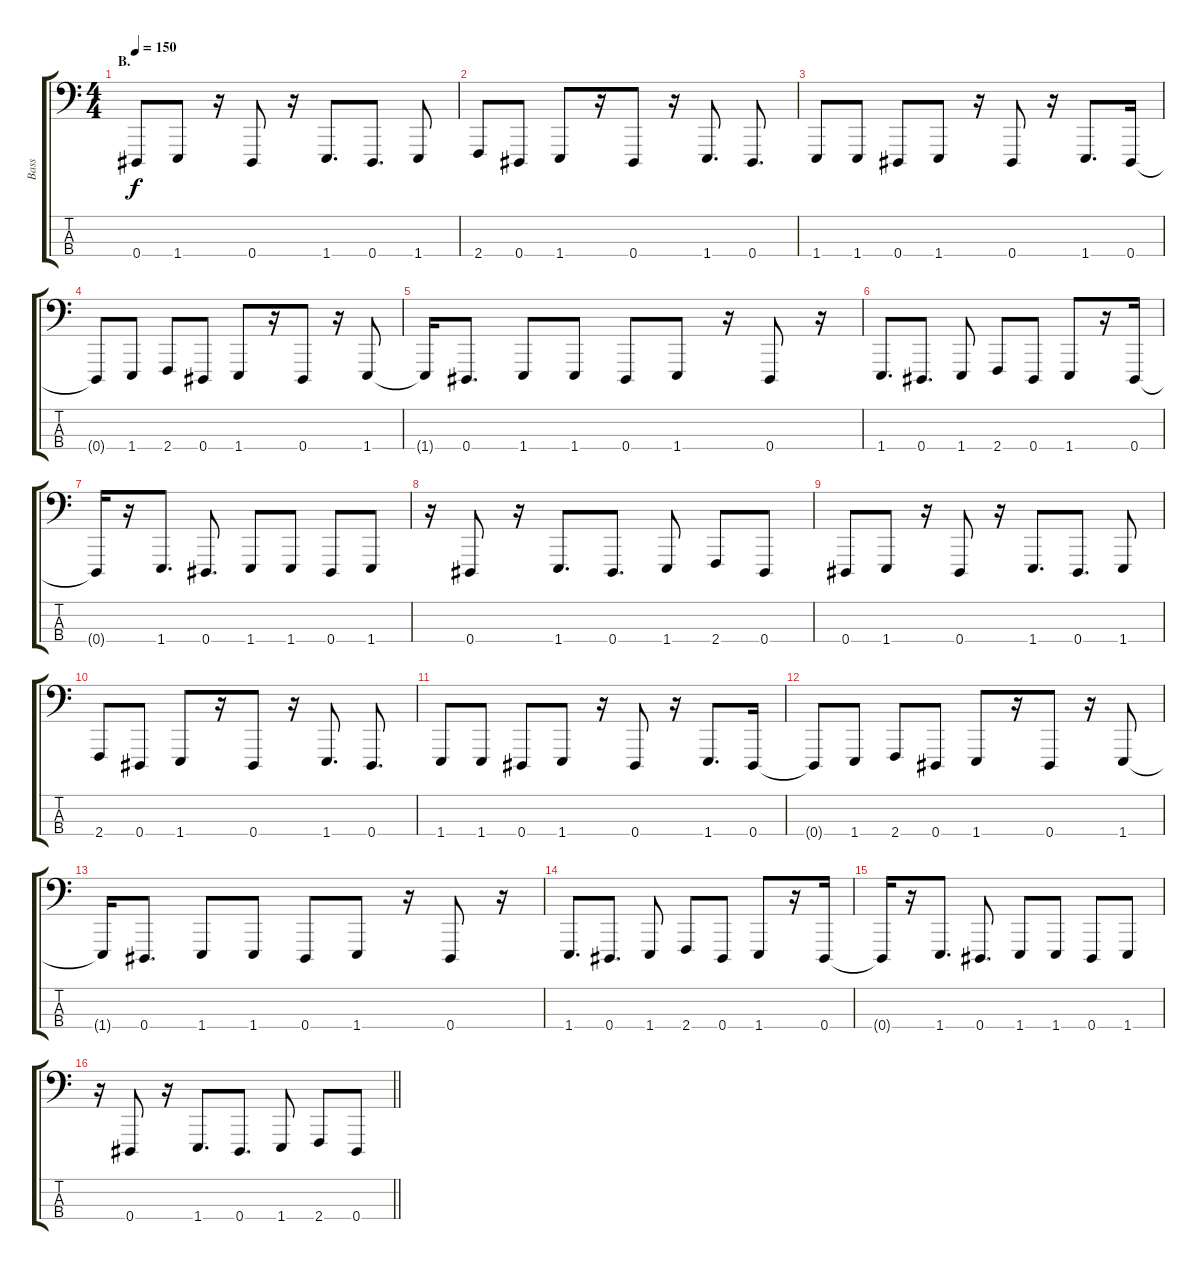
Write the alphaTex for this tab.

\track ("Bass" "Bass") {instrument electricbasspick}
\staff {score tabs}
\tuning (Ab1 Eb1 Bb0 Eb0) {hide}
\ts (4 4)
\section ("" "B.")
\tempo 150
\clef f4
\ks c
0.4.8{dy f} 1.4.8 r.16 0.4.8 r.16 1.4.8{d} 0.4.8{d} 1.4.8 |
2.4.8 0.4.8 1.4.8 r.16 0.4.8 r.16 1.4.8{d} 0.4.8{d} |
1.4.8 1.4.8 0.4.8 1.4.8 r.16 0.4.8 r.16 1.4.8{d} 0.4.16 |
0.4{t}.8 1.4.8 2.4.8 0.4.8 1.4.8 r.16 0.4.8 r.16 1.4.8 |
1.4{t}.16 0.4.8{d} 1.4.8 1.4.8 0.4.8 1.4.8 r.16 0.4.8 r.16 |
1.4.8{d} 0.4.8{d} 1.4.8 2.4.8 0.4.8 1.4.8 r.16 0.4.16 |
0.4{t}.16 r.16 1.4.8{d} 0.4.8{d} 1.4.8 1.4.8 0.4.8 1.4.8 |
r.16 0.4.8 r.16 1.4.8{d} 0.4.8{d} 1.4.8 2.4.8 0.4.8 |
0.4.8 1.4.8 r.16 0.4.8 r.16 1.4.8{d} 0.4.8{d} 1.4.8 |
2.4.8 0.4.8 1.4.8 r.16 0.4.8 r.16 1.4.8{d} 0.4.8{d} |
1.4.8 1.4.8 0.4.8 1.4.8 r.16 0.4.8 r.16 1.4.8{d} 0.4.16 |
0.4{t}.8 1.4.8 2.4.8 0.4.8 1.4.8 r.16 0.4.8 r.16 1.4.8 |
1.4{t}.16 0.4.8{d} 1.4.8 1.4.8 0.4.8 1.4.8 r.16 0.4.8 r.16 |
1.4.8{d} 0.4.8{d} 1.4.8 2.4.8 0.4.8 1.4.8 r.16 0.4.16 |
0.4{t}.16 r.16 1.4.8{d} 0.4.8{d} 1.4.8 1.4.8 0.4.8 1.4.8 |
\barLineRight lightlight
r.16 0.4.8 r.16 1.4.8{d} 0.4.8{d} 1.4.8 2.4.8 0.4.8
